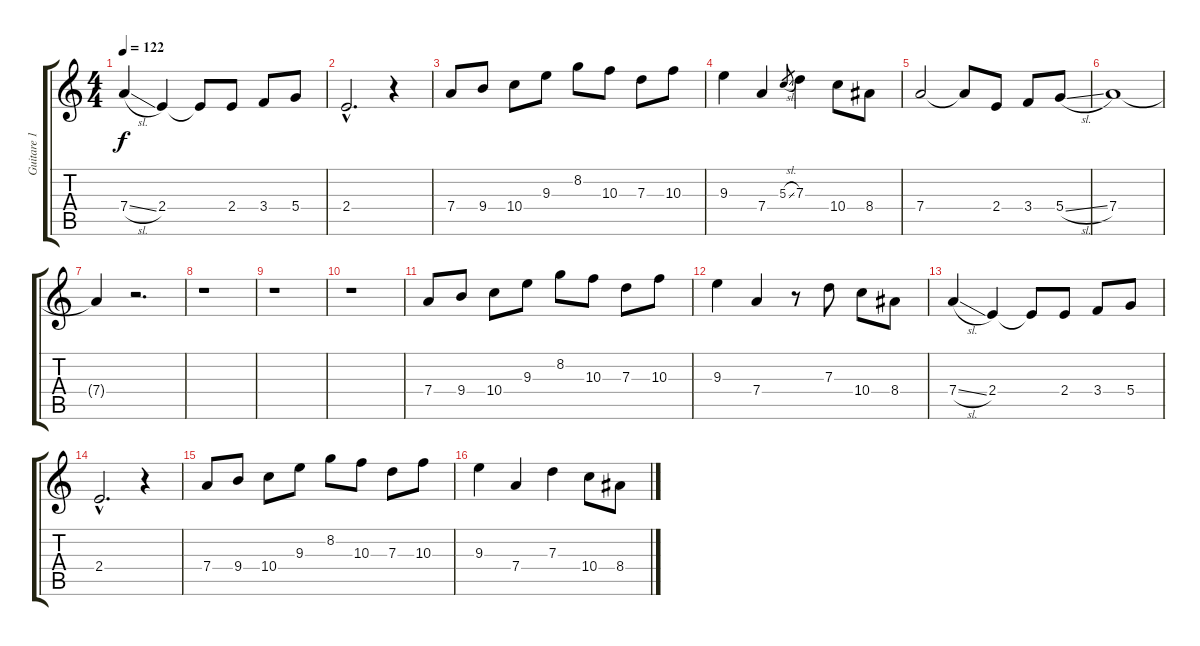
\track ("Guitare 1" "Guitare 1") {instrument distortionguitar}
\staff {score tabs}
\tuning (E4 B3 G3 D3 A2 E2) {hide}
\ts (4 4)
\tempo 122
\clef g2
\ks c
7.4{sl}.4{dy f} 2.4.4 2.4{t}.8 2.4.8 3.4.8 5.4.8 |
2.4{hac}.2{d} r.4 |
7.4.8 9.4.8 10.4.8 9.3.8 8.2.8 10.3.8 7.3.8 10.3.8 |
9.3.4 7.4.4 5.3{sl}.8{gr} 7.3.4 10.4.8 8.4.8 |
7.4.2 7.4{t}.8 2.4.8 3.4.8 5.4{sl}.8 |
7.4.1 |
7.4{t}.4 r.2{d} |
r.1 |
r.1 |
r.1 |
7.4.8 9.4.8 10.4.8 9.3.8 8.2.8 10.3.8 7.3.8 10.3.8 |
9.3.4 7.4.4 r.8 7.3.8 10.4.8 8.4.8 |
7.4{sl}.4 2.4.4 2.4{t}.8 2.4.8 3.4.8 5.4.8 |
2.4{hac}.2{d} r.4 |
7.4.8 9.4.8 10.4.8 9.3.8 8.2.8 10.3.8 7.3.8 10.3.8 |
9.3.4 7.4.4 7.3.4 10.4.8 8.4.8
